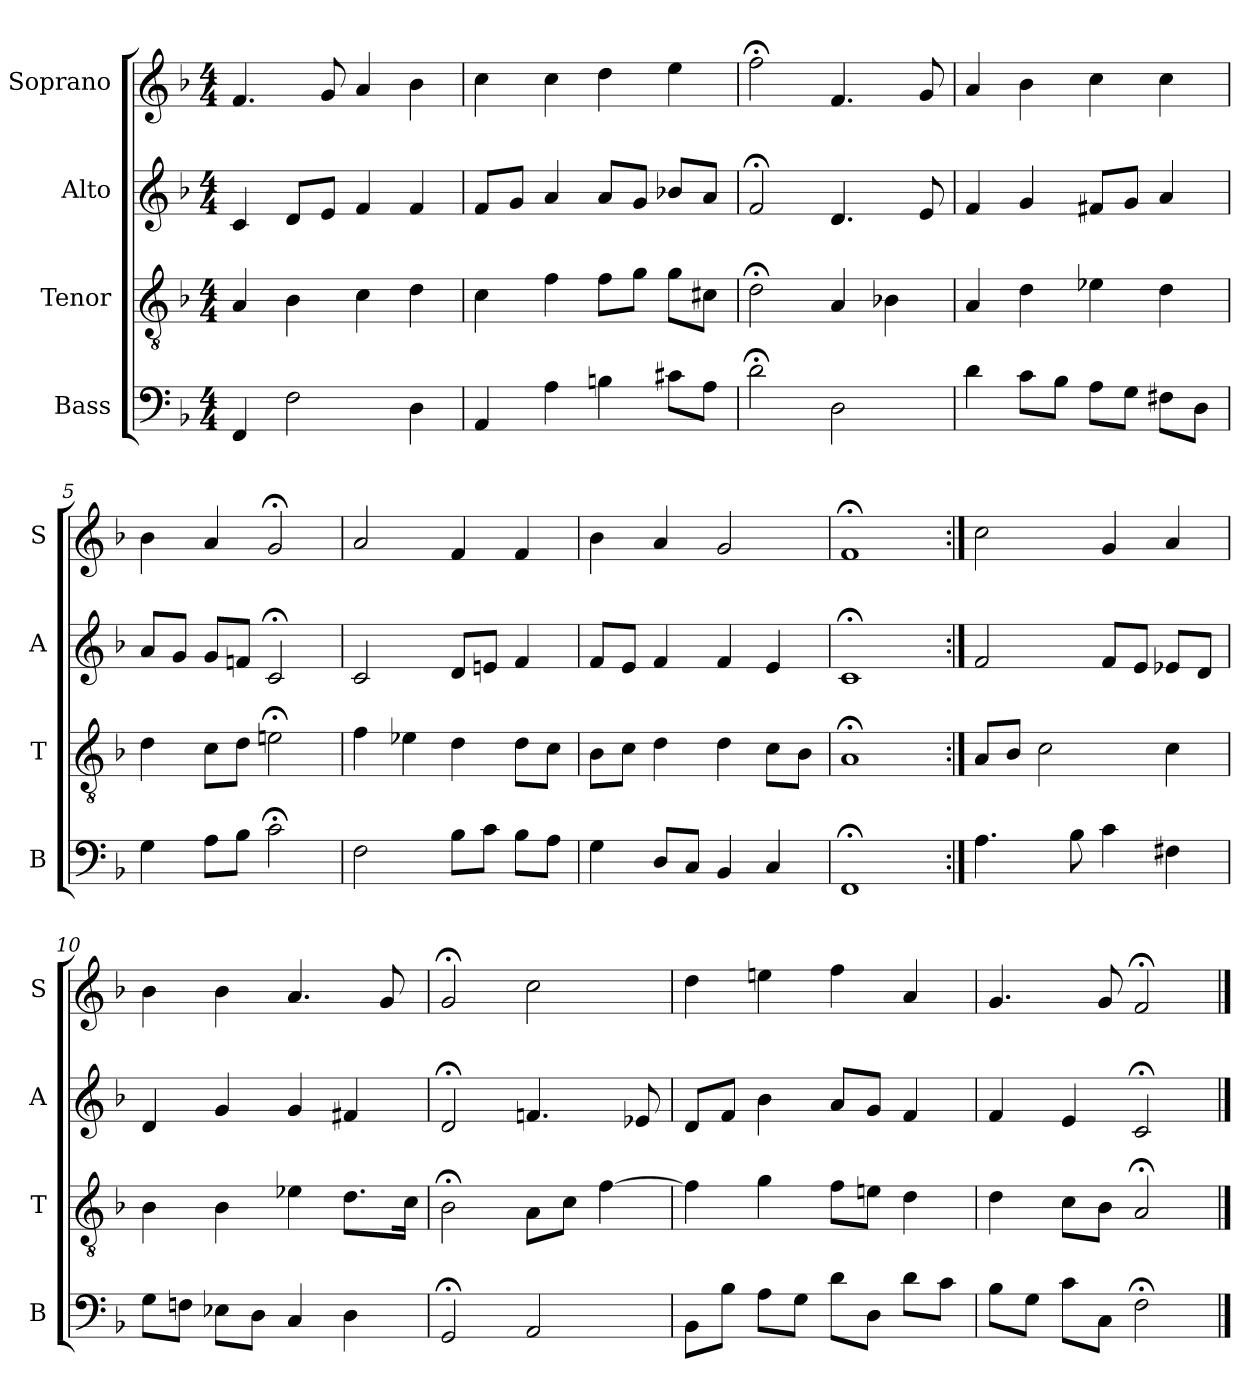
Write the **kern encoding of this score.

**kern	**kern	**kern	**kern
*part4	*part3	*part2	*part1
*staff4	*staff3	*staff2	*staff1
*I"Bass	*I"Tenor	*I"Alto	*I"Soprano
*I'B	*I'T	*I'A	*I'S
*clefF4	*clefGv2	*clefG2	*clefG2
*k[b-]	*k[b-]	*k[b-]	*k[b-]
*F:	*F:	*F:	*F:
*M4/4	*M4/4	*M4/4	*M4/4
*MM100	*MM100	*MM100	*MM100
=1	=1	=1	=1
4FF	4A	4c	4.f
2F	4B-	8dL	.
.	.	8eJ	8g
.	4c	4f	4a
4D	4d	4f	4b-
=2	=2	=2	=2
4AA	4c	8fL	4cc
.	.	8gJ	.
4A	4f	4a	4cc
4Bn	8fL	8aL	4dd
.	8gJ	8gJ	.
8c#XL	8gL	8b-XL	4ee
8AJ	8c#XJ	8aJ	.
=3	=3	=3	=3
2d;<	2d;<	2f;<	2ff;<
2D	4A	4.d	4.f
.	4B-X	.	.
.	.	8e	8g
=4	=4	=4	=4
4d	4A	4f	4a
8cL	4d	4g	4b-
8B-J	.	.	.
8AL	4e-X	8f#XL	4cc
8GJ	.	8gJ	.
8F#XL	4d	4a	4cc
8DJ	.	.	.
=5	=5	=5	=5
4G	4d	8aL	4b-
.	.	8gJ	.
8AL	8cL	8gL	4a
8B-J	8dJ	8fnJ	.
2c;<	2en;<	2c;<	2g;<
=6	=6	=6	=6
2F	4f	2c	2a
.	4e-X	.	.
8B-L	4d	8dL	4f
8cJ	.	8enJ	.
8B-L	8dL	4f	4f
8AJ	8cJ	.	.
=7	=7	=7	=7
4G	8B-L	8fL	4b-
.	8cJ	8eJ	.
8DL	4d	4f	4a
8CJ	.	.	.
4BB-	4d	4f	2g
4C	8cL	4e	.
.	8B-J	.	.
=8	=8	=8	=8
1FF;<	1A;<	1c;<	1f;<
=9:|!	=9:|!	=9:|!	=9:|!
4.A	8AL	2f	2cc
.	8B-J	.	.
.	2c	.	.
8B-	.	.	.
4c	.	8fL	4g
.	.	8eJ	.
4F#X	4c	8e-XL	4a
.	.	8dJ	.
=10	=10	=10	=10
8GL	4B-	4d	4b-
8FnJ	.	.	.
8E-XL	4B-	4g	4b-
8DJ	.	.	.
4C	4e-X	4g	4.a
4D	8.dL	4f#X	.
.	.	.	8g
.	16cJk	.	.
=11	=11	=11	=11
2GG;<	2B-;<	2d;<	2g;<
2AA	8AL	4.fn	2cc
.	8cJ	.	.
.	[4f	.	.
.	.	8e-X	.
=12	=12	=12	=12
8BB-L	4f]	8dL	4dd
8B-J	.	8fJ	.
8AL	4g	4b-	4een
8GJ	.	.	.
8dL	8fL	8aL	4ff
8DJ	8enJ	8gJ	.
8dL	4d	4f	4a
8cJ	.	.	.
=13	=13	=13	=13
8B-L	4d	4f	4.g
8GJ	.	.	.
8cL	8cL	4e	.
8CJ	8B-J	.	8g
2F;<	2A;<	2c;<	2f;<
==	==	==	==
*-	*-	*-	*-
